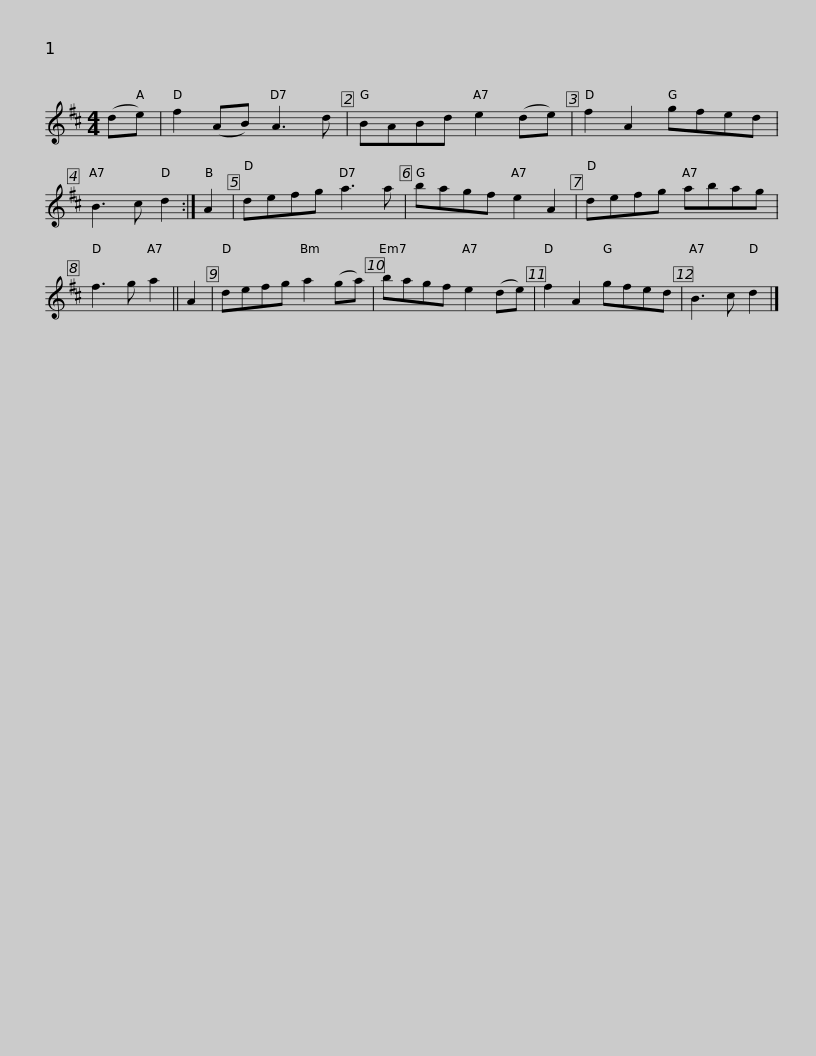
X:1
L:1/8
M:4/4
I:linebreak $
K:D
V:1 treble
V:1
 (de) | f2 (AB) A3 d | BABd e2 (de) | f2 A2 gfed | B3 c d2 :| %5
 A2 | defg a3 a | bagf e2 A2 |$ defg abag | f3 g a2 || %10
 A2 | defg a2 (ga) | bagf e2 (de) | f2 A2 gfed | B3 c d2 |] %15
